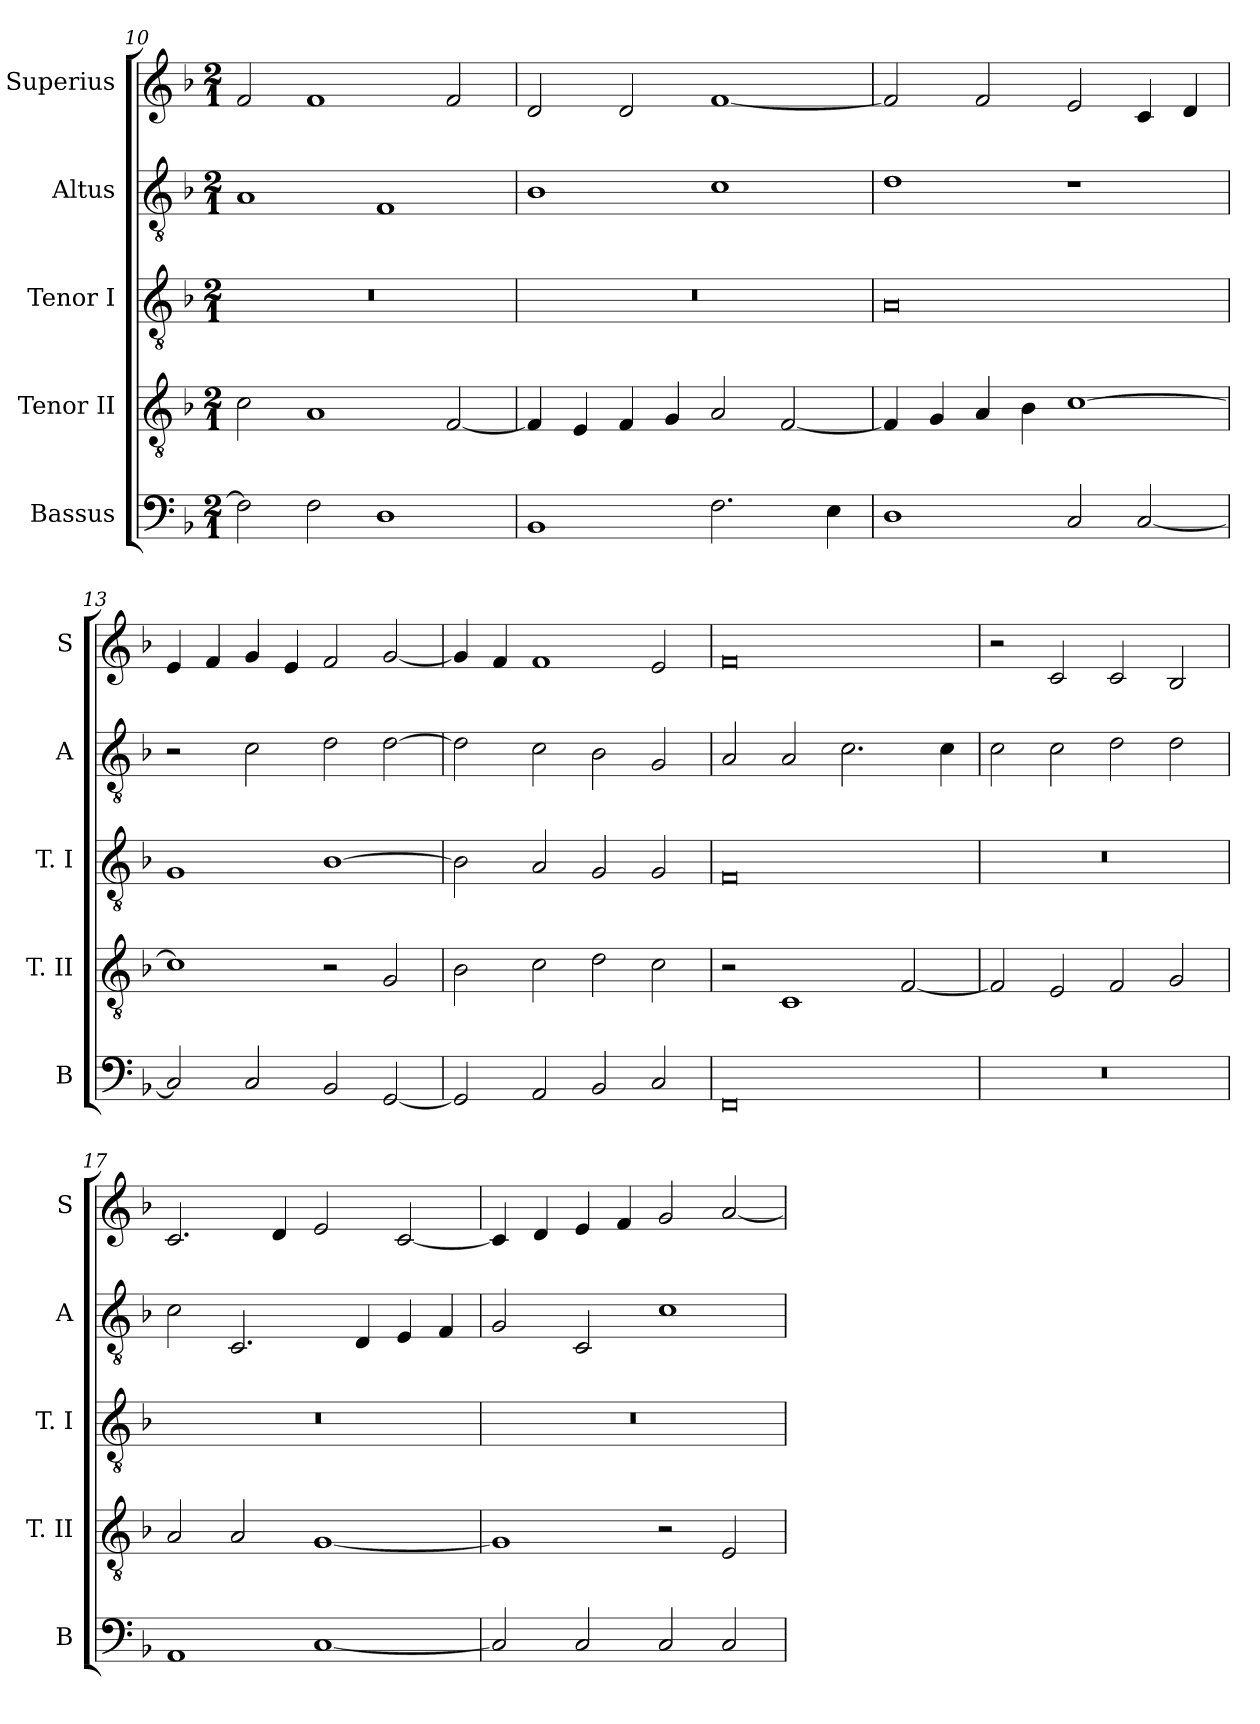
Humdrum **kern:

**kern	**kern	**kern	**kern	**kern
*part5	*part4	*part3	*part2	*part1
*staff5	*staff4	*staff3	*staff2	*staff1
*I"Bassus	*I"Tenor II	*I"Tenor I	*I"Altus	*I"Superius
*I'B	*I'T. II	*I'T. I	*I'A	*I'S
*clefF4	*clefGv2	*clefGv2	*clefGv2	*clefG2
*k[b-]	*k[b-]	*k[b-]	*k[b-]	*k[b-]
*F:	*F:	*F:	*F:	*F:
*M2/1	*M2/1	*M2/1	*M2/1	*M2/1
=10	=10	=10	=10	=10
2F]	2c	0r	1A	2f
2F	1A	.	.	1f
1D	.	.	1F	.
.	[2F	.	.	2f
=11	=11	=11	=11	=11
1BB-	4F]	0r	1B-	2d
.	4E	.	.	.
.	4F	.	.	2d
.	4G	.	.	.
2.F	2A	.	1c	[1f
.	[2F	.	.	.
4E	.	.	.	.
=12	=12	=12	=12	=12
1D	4F]	0A	1d	2f]
.	4G	.	.	.
.	4A	.	.	2f
.	4B-	.	.	.
2C	[1c	.	1r	2e
[2C	.	.	.	4c
.	.	.	.	4d
=13	=13	=13	=13	=13
2C]	1c]	1G	2r	4e
.	.	.	.	4f
2C	.	.	2c	4g
.	.	.	.	4e
2BB-	2r	[1B-	2d	2f
[2GG	2G	.	[2d	[2g
=14	=14	=14	=14	=14
2GG]	2B-	2B-]	2d]	4g]
.	.	.	.	4f
2AA	2c	2A	2c	1f
2BB-	2d	2G	2B-	.
2C	2c	2G	2G	2e
=15	=15	=15	=15	=15
0FF	2r	0F	2A	0f
.	1C	.	2A	.
.	.	.	2.c	.
.	[2F	.	.	.
.	.	.	4c	.
=16	=16	=16	=16	=16
0r	2F]	0r	2c	2r
.	2E	.	2c	2c
.	2F	.	2d	2c
.	2G	.	2d	2B-
=17	=17	=17	=17	=17
1AA	2A	0r	2c	2.c
.	2A	.	2.C	.
.	.	.	.	4d
[1C	[1G	.	.	2e
.	.	.	4D	.
.	.	.	4E	[2c
.	.	.	4F	.
=18	=18	=18	=18	=18
2C]	1G]	0r	2G	4c]
.	.	.	.	4d
2C	.	.	2C	4e
.	.	.	.	4f
2C	2r	.	1c	2g
2C	2E	.	.	[2a
=	=	=	=	=
*-	*-	*-	*-	*-
